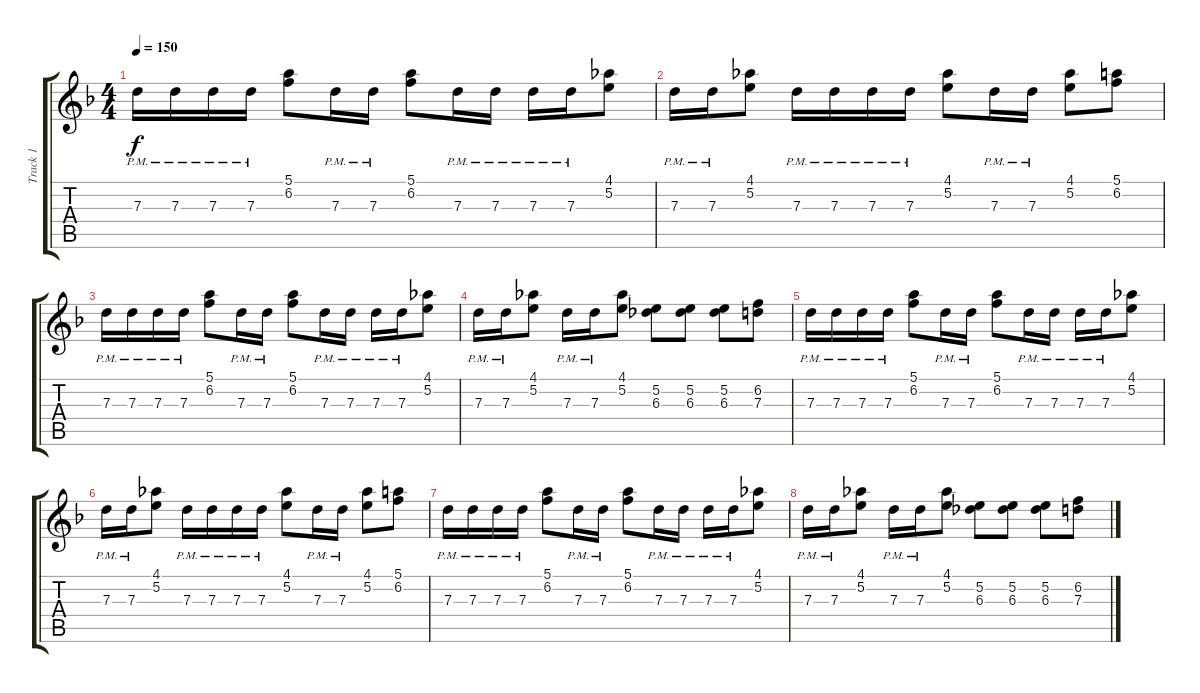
\track ("Track 1" "Track 1") {instrument distortionguitar}
\staff {score tabs}
\tuning (E4 B3 G3 D3 A2 D2) {hide}
\ts (4 4)
\tempo 150
\clef g2
\ks f
7.3{pm}.16{dy f} 7.3{pm}.16 7.3{pm}.16 7.3{pm}.16 (5.1 6.2).8 7.3{pm}.16 7.3{pm}.16 (5.1 6.2).8 7.3{pm}.16 7.3{pm}.16 7.3{pm}.16 7.3{pm}.16 (4.1 5.2).8 |
7.3{pm}.16 7.3{pm}.16 (4.1 5.2).8 7.3{pm}.16 7.3{pm}.16 7.3{pm}.16 7.3{pm}.16 (4.1 5.2).8 7.3{pm}.16 7.3{pm}.16 (4.1 5.2).8 (5.1 6.2).8 |
7.3{pm}.16 7.3{pm}.16 7.3{pm}.16 7.3{pm}.16 (5.1 6.2).8 7.3{pm}.16 7.3{pm}.16 (5.1 6.2).8 7.3{pm}.16 7.3{pm}.16 7.3{pm}.16 7.3{pm}.16 (4.1 5.2).8 |
7.3{pm}.16 7.3{pm}.16 (4.1 5.2).8 7.3{pm}.16 7.3{pm}.16 (4.1 5.2).8 (5.2 6.3).8 (5.2 6.3).8 (5.2 6.3).8 (6.2 7.3).8 |
7.3{pm}.16 7.3{pm}.16 7.3{pm}.16 7.3{pm}.16 (5.1 6.2).8 7.3{pm}.16 7.3{pm}.16 (5.1 6.2).8 7.3{pm}.16 7.3{pm}.16 7.3{pm}.16 7.3{pm}.16 (4.1 5.2).8 |
7.3{pm}.16 7.3{pm}.16 (4.1 5.2).8 7.3{pm}.16 7.3{pm}.16 7.3{pm}.16 7.3{pm}.16 (4.1 5.2).8 7.3{pm}.16 7.3{pm}.16 (4.1 5.2).8 (5.1 6.2).8 |
7.3{pm}.16 7.3{pm}.16 7.3{pm}.16 7.3{pm}.16 (5.1 6.2).8 7.3{pm}.16 7.3{pm}.16 (5.1 6.2).8 7.3{pm}.16 7.3{pm}.16 7.3{pm}.16 7.3{pm}.16 (4.1 5.2).8 |
7.3{pm}.16 7.3{pm}.16 (4.1 5.2).8 7.3{pm}.16 7.3{pm}.16 (4.1 5.2).8 (5.2 6.3).8 (5.2 6.3).8 (5.2 6.3).8 (6.2 7.3).8
